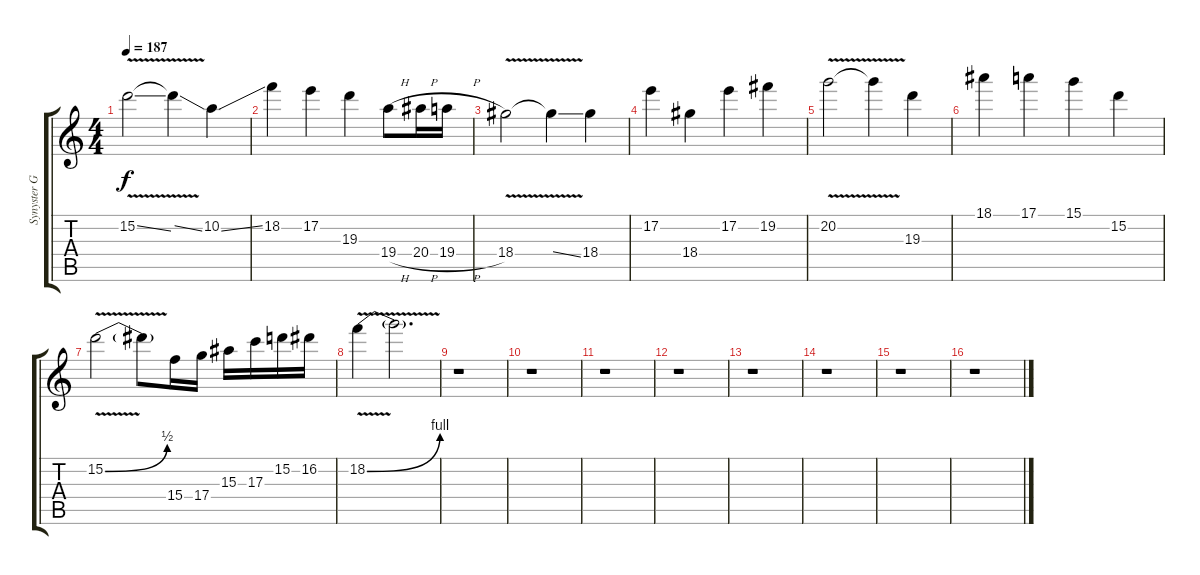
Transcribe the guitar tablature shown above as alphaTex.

\track ("Synyster Gates (Solo)" "Synyster G") {instrument distortionguitar}
\staff {score tabs}
\tuning (E4 B3 G3 D3 A2 D2) {hide}
\ts (4 4)
\tempo 187
\clef g2
\ks c
15.2{v ss}.2{dy f} 15.2{ss t}.4 10.2{ss}.4 |
18.2.4 17.2.4 19.3.4 19.4{h}.8 20.4{h}.16 19.4{h}.16 |
18.4{v}.2 18.4{ss t}.4 18.4.4 |
17.2.4 18.4.4 17.2.4 19.2.4 |
20.2{v}.2 20.2{t}.4 19.3.4 |
18.1.4 17.1.4 15.1.4 15.2.4 |
15.2{be (bend 0 0 60 2) v}.2 15.2{t}.8 15.4.16 17.4.16 15.3.16 17.3.16 15.2.16 16.2.16 |
18.2{be (bend 0 0 60 4) v}.4 18.2{t}.2{d} |
r.1 |
r.1 |
r.1 |
r.1 |
r.1 |
r.1 |
r.1 |
r.1
